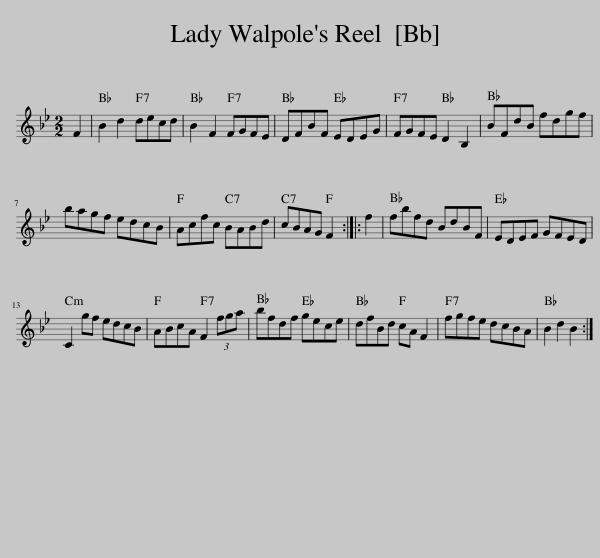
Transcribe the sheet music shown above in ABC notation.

X:1
L:1/8
M:2/2
I:linebreak $
K:Bb
V:1 treble
V:1
 F2 | B2 d2 decd | B2 F2 FGFE | DFBF EDEG | FGFE D2 B,2 | %5
 BFdB fdgf |$ bagf edcB | Acfc BABd | cBAG F2 :: f2 | %10
 fbfd BdBF | EDEF GFED |$ C2 gf edcB | ABcA F2 (3fga | bfdf gece | %15
 dfBd cA F2 | fgfe dcBA | B2 d2 B2 :| %18
